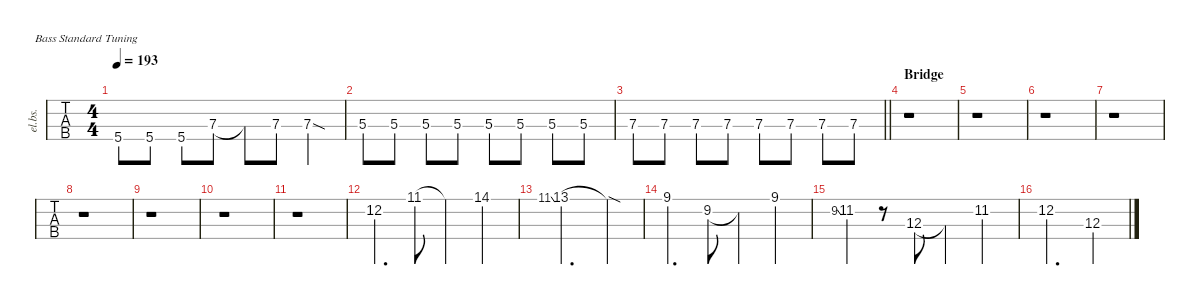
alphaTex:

\defaultSystemsLayout 4
\hideDynamics
\bracketExtendMode nobrackets
\otherSystemsTrackNameOrientation horizontal
\track ("山田リョウ" "el.bs.") {instrument electricbassfinger}
\staff {tabs}
\tuning (G2 D2 A1 E1)
\ts (4 4)
\tempo 193
\clef f4
\ks a
5.4{t acc forcenatural}.8{dy mf} 5.4{acc forcenatural}.8 5.4{acc forcenatural}.8 7.3{acc forcenatural}.8 7.3{t acc forcenatural}.8 7.3{acc forcenatural}.8 7.3{sod acc forcenatural}.4 |
5.3{acc forcenatural}.8 5.3{acc forcenatural}.8 5.3{acc forcenatural}.8 5.3{acc forcenatural}.8 5.3{acc forcenatural}.8 5.3{acc forcenatural}.8 5.3{acc forcenatural}.8 5.3{acc forcenatural}.8 |
\barLineRight lightlight
7.3{acc forcenatural}.8 7.3{acc forcenatural}.8 7.3{acc forcenatural}.8 7.3{acc forcenatural}.8 7.3{acc forcenatural}.8 7.3{acc forcenatural}.8 7.3{acc forcenatural}.8 7.3{acc forcenatural}.8 |
\section ("" "Bridge")
r.1 |
r.1 |
r.1 |
r.1 |
r.1 |
r.1 |
r.1 |
r.1 |
12.2{acc forcenatural}.4{d} 11.1{acc #}.8 11.1{t acc #}.4 14.1{acc forcenatural}.4 |
11.1{ss acc #}.8{gr onbeat} 13.1{acc #}.2{d} 13.1{sod t acc #}.4 |
9.1{acc forcenatural}.4{d} 9.2{acc forcenatural}.8 9.2{t acc forcenatural}.4 9.1{acc forcenatural}.4 |
9.2{ss acc forcenatural}.8{gr onbeat} 11.2{acc #}.4 r.8 12.3{acc forcenatural}.8 12.3{t acc forcenatural}.4 11.2{acc #}.4 |
12.2{acc forcenatural}.2{d} 12.3{acc forcenatural}.4
